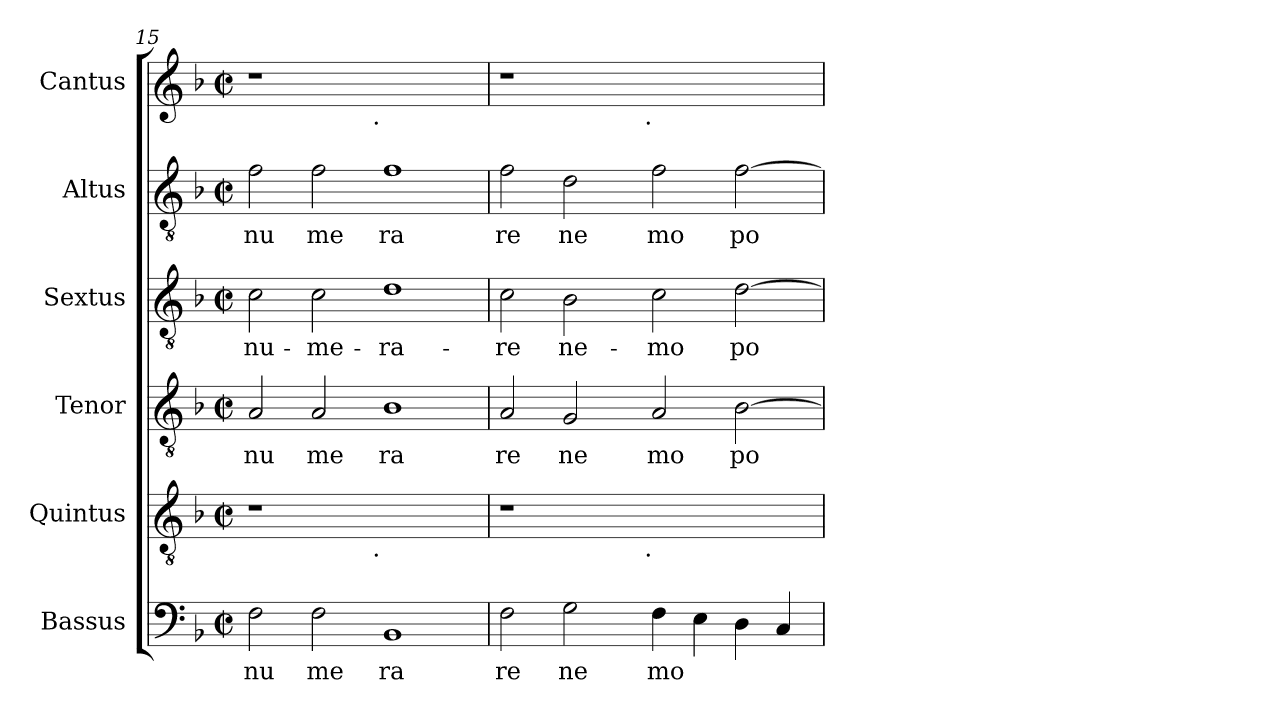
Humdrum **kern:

**kern	**text	**kern	**kern	**text	**kern	**text	**kern	**text	**kern
*part6	*part6	*part5	*part4	*part4	*part3	*part3	*part2	*part2	*part1
*staff6	*staff6	*staff5	*staff4	*staff4	*staff3	*staff3	*staff2	*staff2	*staff1
*I"Bassus	*	*I"Quintus	*I"Tenor	*	*I"Sextus	*	*I"Altus	*	*I"Cantus
*clefF4	*	*clefGv2	*clefGv2	*	*clefGv2	*	*clefGv2	*	*clefG2
*k[b-]	*	*k[b-]	*k[b-]	*	*k[b-]	*	*k[b-]	*	*k[b-]
*F:	*	*F:	*F:	*	*F:	*	*F:	*	*F:
*M2/2	*	*M2/2	*M2/2	*	*M2/2	*	*M2/2	*	*M2/2
*met(c|)	*	*met(c|)	*met(c|)	*	*met(c|)	*	*met(c|)	*	*met(c|)
=15	=15	=15	=15	=15	=15	=15	=15	=15	=15
!	!LO:LY:b:cj	!	!	!LO:LY:b:cj	!	!LO:LY:b:cj	!	!LO:LY:b:cj	!
*	*	*^	*	*	*	*	*	*	*^
2F\	nu	1r	2ryy	2A/	nu	2c\	-nu-	2f\	nu	1r	2ryy
!	!LO:LY:b:cj	!	!	!	!LO:LY:b:cj	!	!LO:LY:b:cj	!	!LO:LY:b:cj	!	!
2F\	me	.	4...ryy	2A/	me	2c\	-me-	2f\	me	.	4...ryy
!	!	!	!	!	!	!	!	!	!	!	!LO:TX:b:t=.
!	!	!	!LO:TX:b:t=.	!	!	!	!	!	!	!	!
.	.	.	1ryy	.	.	.	.	.	.	.	1ryy
!	!LO:LY:b:cj	!	!	!	!LO:LY:b:cj	!	!LO:LY:b:cj	!	!LO:LY:b:cj	!	!
1BB-	ra	1ryy	.	1B-	ra	1d	-ra-	1f	ra	1ryy	.
.	.	.	32ryy	.	.	.	.	.	.	.	32ryy
=16	=16	=16	=16	=16	=16	=16	=16	=16	=16	=16	=16
!	!LO:LY:b:cj	!	!	!	!LO:LY:b:cj	!	!LO:LY:b:cj	!	!LO:LY:b:cj	!	!
2F\	re	1r	2ryy	2A/	re	2c\	-re	2f\	re	1r	2ryy
!	!LO:LY:b:cj	!	!	!	!LO:LY:b:cj	!	!LO:LY:b:cj	!	!LO:LY:b:cj	!	!
2G\	ne	.	4ryy	2G/	ne	2B-\	ne-	2d\	ne	.	4ryy
.	.	.	8...ryy	.	.	.	.	.	.	.	8...ryy
!	!	!	!	!	!	!	!	!	!	!	!LO:TX:b:t=.
!	!	!	!LO:TX:b:t=.	!	!	!	!	!	!	!	!
.	.	.	1ryy	.	.	.	.	.	.	.	1ryy
!	!LO:LY:b:cj	!	!	!	!LO:LY:b:cj	!	!LO:LY:b:cj	!	!LO:LY:b:cj	!	!
4F\	mo	1ryy	.	2A/	mo	2c\	-mo	2f\	mo	1ryy	.
!	!LO:LY:b:cj	!	!	!	!	!	!	!	!	!	!
4E\	.	.	.	.	.	.	.	.	.	.	.
!	!LO:LY:b:cj	!	!	!	!LO:LY:b:cj	!	!LO:LY:b:cj	!	!LO:LY:b:cj	!	!
4D\	.	.	.	[>2B-\	po	[>2d\	po-	[>2f\	po	.	.
!	!LO:LY:b:cj	!	!	!	!	!	!	!	!	!	!
4C/	.	.	.	.	.	.	.	.	.	.	.
.	.	.	64ryy	.	.	.	.	.	.	.	64ryy
*	*	*v	*v	*	*	*	*	*	*	*v	*v
=	=	=	=	=	=	=	=	=	=
*-	*-	*-	*-	*-	*-	*-	*-	*-	*-
